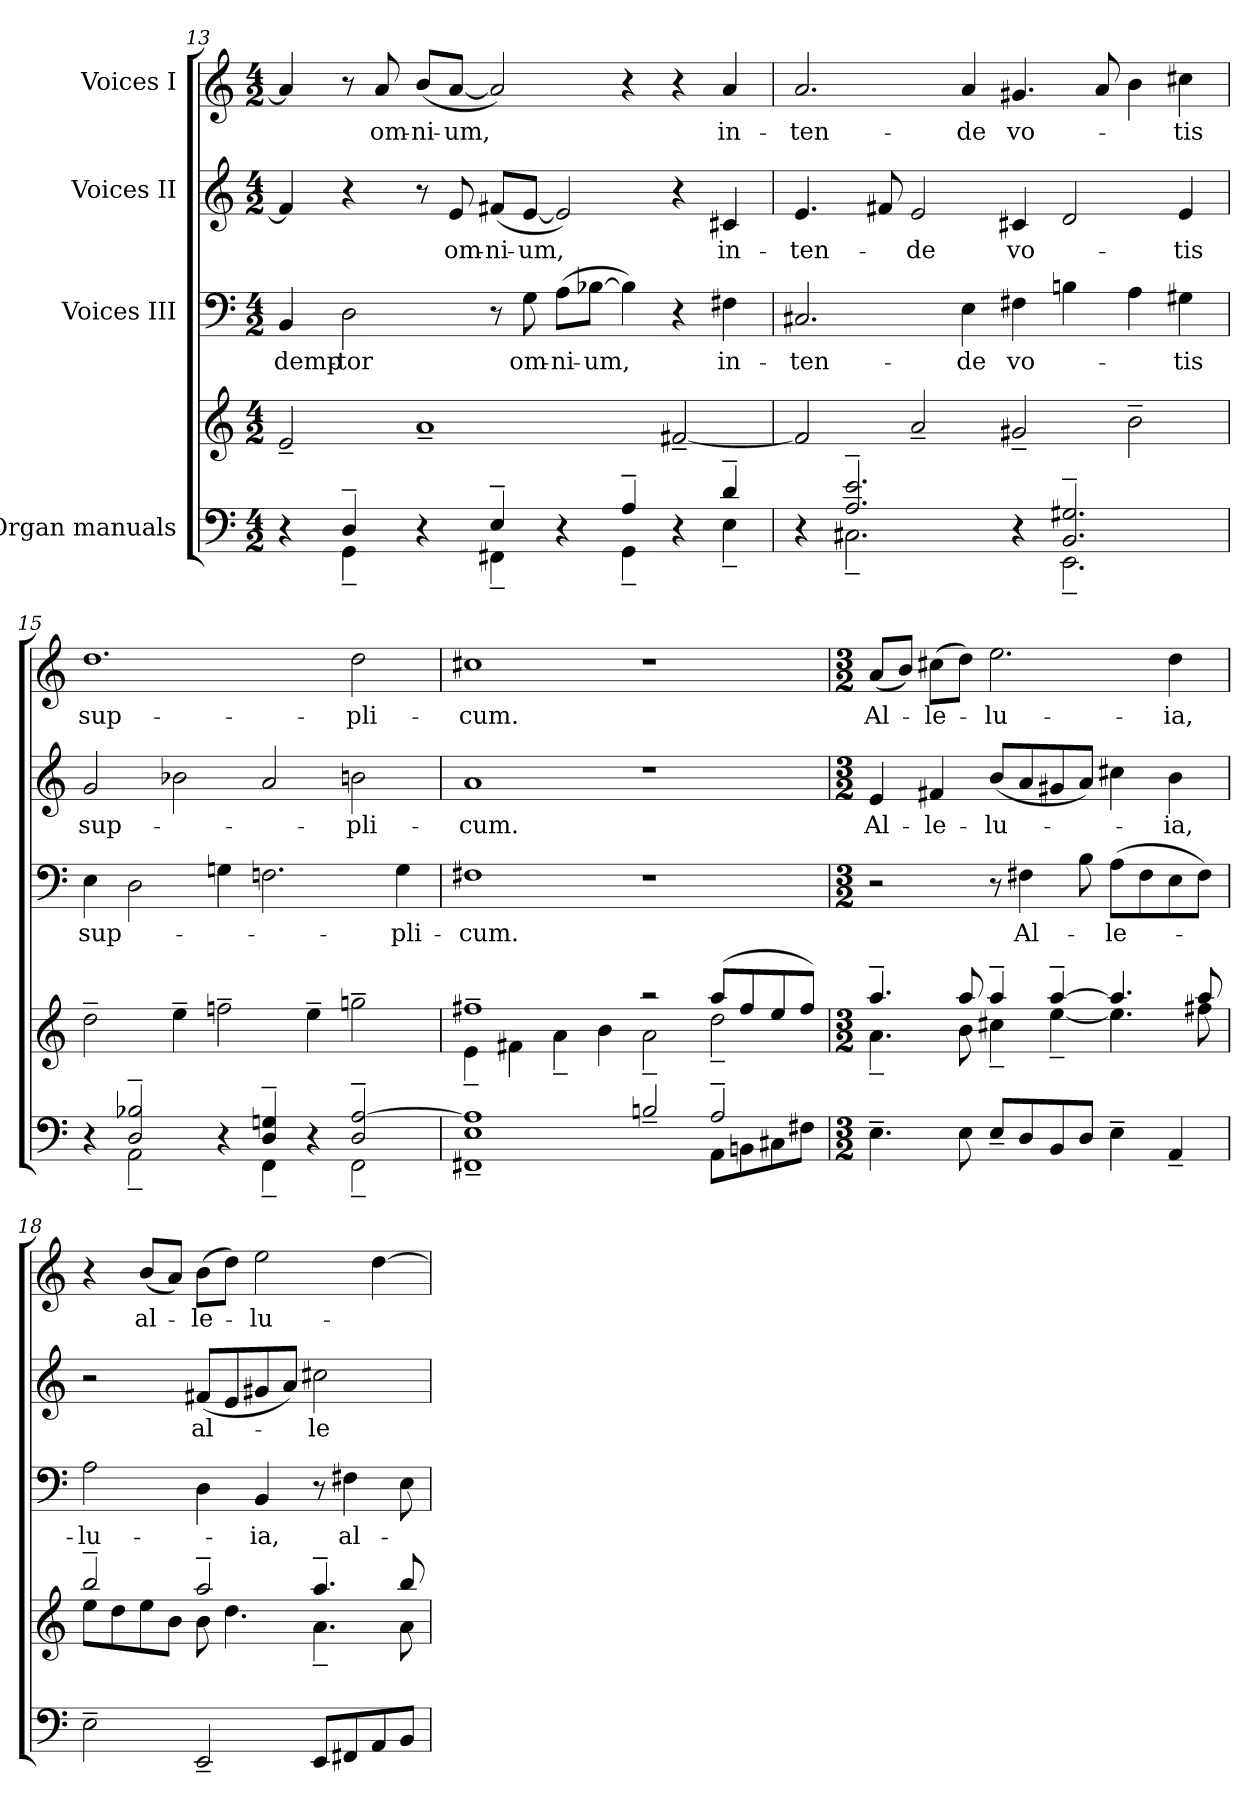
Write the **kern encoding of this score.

**kern	**kern	**kern	**text	**kern	**text	**kern	**text
*part4	*part4	*part3	*part3	*part2	*part2	*part1	*part1
*staff5	*staff4	*staff3	*staff3	*staff2	*staff2	*staff1	*staff1
*I"Organ manuals	*	*I"Voices III	*	*I"Voices II	*	*I"Voices I	*
*clefF4	*clefG2	*clefF4	*	*clefG2	*	*clefG2	*
*k[]	*k[]	*k[]	*	*k[]	*	*k[]	*
*C:	*C:	*C:	*	*C:	*	*C:	*
*M4/2	*M4/2	*M4/2	*	*M4/2	*	*M4/2	*
=13	=13	=13	=13	=13	=13	=13	=13
*^	*	*	*	*	*	*	*
!	!	!	!	!LO:LY:b:color=#000000	!	!	!	!
4r	4ryy	2e~i/	4BBi/	-demp-	4fi/]	.	4ai/]	.
!	!	!	!	!LO:LY:b:color=#000000	!	!	!	!
4D~i/	4GG~i\	.	2Di\	-tor	4r	.	8r	.
!	!	!	!	!	!	!	!	!LO:LY:b:color=#000000
.	.	.	.	.	.	.	8ai/	om-
!	!	!	!	!	!	!	!	!LO:LY:b:color=#000000
4r	4ryy	1a~i	.	.	8r	.	(8bi/L	-ni-
!	!	!	!	!	!	!LO:LY:b:color=#000000	!	!
!	!	!	!	!	!	!	!	!LO:LY:b:color=#000000
.	.	.	.	.	8ei/	om-	[8ai/J	-um,
!	!	!	!	!	!	!LO:LY:b:color=#000000	!	!
4E~i/	4FF#X~i\	.	8r	.	(8f#Xi/L	-ni-	2ai/])	.
!	!	!	!	!LO:LY:b:color=#000000	!	!	!	!
!	!	!	!	!	!	!LO:LY:b:color=#000000	!	!
.	.	.	8Gi\	om-	[8ei/J	-um,	.	.
!	!	!	!	!LO:LY:b:color=#000000	!	!	!	!
4r	4ryy	.	(8Ai\L	-ni-	2ei/])	.	.	.
!	!	!	!	!LO:LY:b:color=#000000	!	!	!	!
.	.	.	[8B-Xi\J	-um,	.	.	.	.
4A~i/	4GG~i\	.	4B-i\])	.	.	.	4r	.
4r	4ryy	[2f#X~i/	4r	.	4r	.	4r	.
!	!	!	!	!LO:LY:b:color=#000000	!	!	!	!
!	!	!	!	!	!	!LO:LY:b:color=#000000	!	!
!	!	!	!	!	!	!	!	!LO:LY:b:color=#000000
4d~i/	4E~i\	.	4F#Xi\	in-	4c#Xi/	in-	4ai/	in-
!!LO:LB:g=z
=14	=14	=14	=14	=14	=14	=14	=14	=14
!	!	!	!	!LO:LY:b:color=#000000	!	!	!	!
!	!	!	!	!	!	!LO:LY:b:color=#000000	!	!
!	!	!	!	!	!	!	!	!LO:LY:b:color=#000000
4r	4ryy	2f#i/]	2.C#Xi/	-ten-	4.ei/	-ten-	2.ai/	-ten-
2.Ai/~ 2.ei~	2.C#X~i\	.	.	.	.	.	.	.
.	.	.	.	.	8f#Xi/	.	.	.
!	!	!	!	!	!	!LO:LY:b:color=#000000	!	!
.	.	2a~i/	.	.	2ei/	-de	.	.
!	!	!	!	!LO:LY:b:color=#000000	!	!	!	!
!	!	!	!	!	!	!	!	!LO:LY:b:color=#000000
.	.	.	4Ei\	-de	.	.	4ai/	-de
!	!	!	!	!LO:LY:b:color=#000000	!	!	!	!
!	!	!	!	!	!	!LO:LY:b:color=#000000	!	!
!	!	!	!	!	!	!	!	!LO:LY:b:color=#000000
4r	4ryy	2g#X~i/	4F#Xi\	vo-	4c#Xi/	vo-	4.g#Xi/	vo-
2.BBi/~ 2.G#Xi~	2.EE~i\	.	4Bni\	.	2di/	.	.	.
.	.	.	.	.	.	.	8ai/	.
.	.	2b~i\	4Ai\	.	.	.	4bi\	.
!	!	!	!	!LO:LY:b:color=#000000	!	!	!	!
!	!	!	!	!	!	!LO:LY:b:color=#000000	!	!
!	!	!	!	!	!	!	!	!LO:LY:b:color=#000000
.	.	.	4G#Xi\	-tis	4ei/	-tis	4cc#Xi\	-tis
=15	=15	=15	=15	=15	=15	=15	=15	=15
!	!	!	!	!LO:LY:b:color=#000000	!	!	!	!
!	!	!	!	!	!	!LO:LY:b:color=#000000	!	!
!	!	!	!	!	!	!	!	!LO:LY:b:color=#000000
4r	4ryy	2dd~i\	4Ei\	sup-	2gi/	sup-	1.ddi	sup-
2Di/~ 2B-Xi~	2AA~i\	.	2Di\	.	.	.	.	.
.	.	4ee~i\	.	.	2b-Xi\	.	.	.
4r	4ryy	2ffn~i\	4Gni\	.	.	.	.	.
4Di/~ 4Gni~	4FF~i\	.	2.Fni\	.	2ai/	.	.	.
4r	4ryy	4ee~i\	.	.	.	.	.	.
!	!	!	!	!	!	!LO:LY:b:color=#000000	!	!
!	!	!	!	!	!	!	!	!LO:LY:b:color=#000000
2Di/~ [2Ai~	2FF~i\	2ggn~i\	.	.	2bni\	-pli-	2ddi\	-pli-
!	!	!	!	!LO:LY:b:color=#000000	!	!	!	!
.	.	.	4Gi\	-pli-	.	.	.	.
=16	=16	=16	=16	=16	=16	=16	=16	=16
*	*	*^	*	*	*	*	*	*
!	!	!	!	!	!LO:LY:b:color=#000000	!	!	!	!
!	!	!	!	!	!	!	!LO:LY:b:color=#000000	!	!
!	!	!	!	!	!	!	!	!	!LO:LY:b:color=#000000
1Ei 1Ai]	1FF#X~i	1ff#X~i	4e~i\	1F#Xi	-cum.	1ai	-cum.	1cc#Xi	-cum.
.	.	.	4f#Xi\	.	.	.	.	.	.
.	.	.	4a~i\	.	.	.	.	.	.
.	.	.	4bi\	.	.	.	.	.	.
2Bn~i/	2ryy	2r	2a~i\	1r	.	1r	.	1r	.
2A~i/	8AAi\L	(8aai/L	2dd~i\	.	.	.	.	.	.
.	8BBni\	8ff#i/	.	.	.	.	.	.	.
.	8C#Xi\	8eei/	.	.	.	.	.	.	.
.	8F#Xi\J	8ff#i/J)	.	.	.	.	.	.	.
*v	*v	*	*	*	*	*	*	*	*
!!LO:PB:g=z
=17	=17	=17	=17	=17	=17	=17	=17	=17
*M3/2	*M3/2	*	*M3/2	*	*M3/2	*	*M3/2	*
*^	*	*	*	*	*	*	*	*
!	!	!	!	!	!	!	!LO:LY:b:color=#000000	!	!
*v	*v	*	*	*	*	*	*	*	*
*^	*	*	*	*	*	*	*	*
!	!	!	!	!	!	!	!	!	!LO:LY:b:color=#000000
*v	*v	*	*	*	*	*	*	*	*
4.E~i\	4.aa~i/	4.a~i\	2r	.	4ei/	Al-	(8ai/L	Al-
.	.	.	.	.	.	.	8bi/J)	.
!	!	!	!	!	!	!LO:LY:b:color=#000000	!	!
!	!	!	!	!	!	!	!	!LO:LY:b:color=#000000
.	.	.	.	.	4f#Xi/	-le-	(8cc#Xi\L	-le-
8Ei\	8aai/	8bi\	.	.	.	.	8ddi\J)	.
!	!	!	!	!	!	!LO:LY:b:color=#000000	!	!
!	!	!	!	!	!	!	!	!LO:LY:b:color=#000000
8E~i/L	4aa~i/	4cc#X~i\	8r	.	(8bi/L	-lu-	2.eei\	-lu-
!	!	!	!	!LO:LY:b:color=#000000	!	!	!	!
8Di/	.	.	4F#Xi\	Al-	8ai/	.	.	.
8BBi/	[4aa~i/	[4ee~i\	.	.	8g#Xi/	.	.	.
8Di/J	.	.	8Bi\	.	8ai/J)	.	.	.
!	!	!	!	!LO:LY:b:color=#000000	!	!	!	!
4E~i\	4.aai/]	4.eei\]	(8Ai\L	-le-	4cc#Xi\	.	.	.
.	.	.	8F#i\	.	.	.	.	.
!	!	!	!	!	!	!LO:LY:b:color=#000000	!	!
!	!	!	!	!	!	!	!	!LO:LY:b:color=#000000
4AA~i/	.	.	8Ei\	.	4bi\	-ia,	4ddi\	-ia,
.	8aai/	8ff#Xi\	8F#i\J)	.	.	.	.	.
=18	=18	=18	=18	=18	=18	=18	=18	=18
!	!	!	!	!LO:LY:b:color=#000000	!	!	!	!
2E~i\	2bb~i/	8eei\L	2Ai\	-lu-	2r	.	4r	.
.	.	8ddi\	.	.	.	.	.	.
!	!	!	!	!	!	!	!	!LO:LY:b:color=#000000
.	.	8eei\	.	.	.	.	(8bi/L	al-
.	.	8bi\J	.	.	.	.	8ai/J)	.
!	!	!	!	!	!	!LO:LY:b:color=#000000	!	!
!	!	!	!	!	!	!	!	!LO:LY:b:color=#000000
2EE~i/	2aa~i/	8bi\	4Di\	.	(8f#Xi/L	al-	(8bi\L	-le-
.	.	4.ddi\	.	.	8ei/	.	8ddi\J)	.
!	!	!	!	!LO:LY:b:color=#000000	!	!	!	!
!	!	!	!	!	!	!	!	!LO:LY:b:color=#000000
.	.	.	4BBi/	-ia,	8g#Xi/	.	2eei\	-lu-
.	.	.	.	.	8ai/J)	.	.	.
!	!	!	!	!	!	!LO:LY:b:color=#000000	!	!
8EEi/L	4.aa~i/	4.a~i\	8r	.	2cc#Xi\	-le-	.	.
!	!	!	!	!LO:LY:b:color=#000000	!	!	!	!
8FF#Xi/	.	.	4F#Xi\	al-	.	.	.	.
8AAi/	.	.	.	.	.	.	[4ddi\	.
8BBi/J	8bbi/	8ai\	8Ei\	.	.	.	.	.
*	*v	*v	*	*	*	*	*	*
=	=	=	=	=	=	=	=
*-	*-	*-	*-	*-	*-	*-	*-
